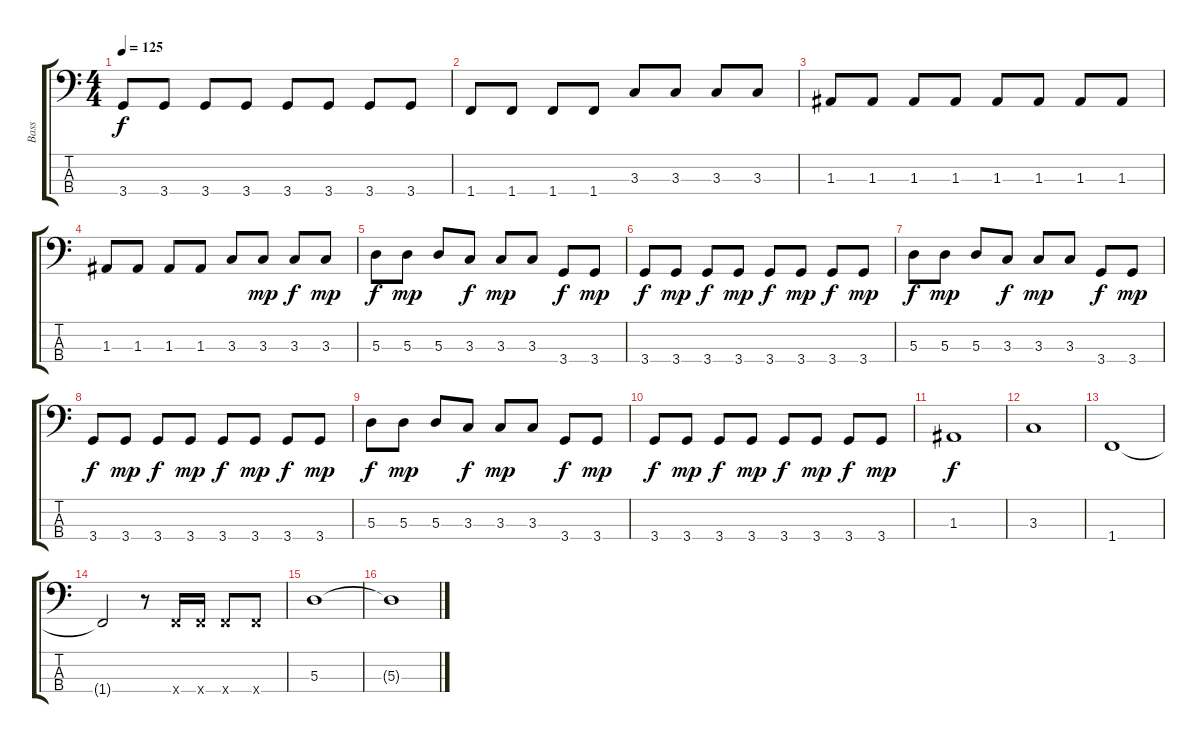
\track ("Bass" "Bass") {instrument electricbasspick}
\staff {score tabs}
\tuning (G2 D2 A1 E1) {hide}
\ts (4 4)
\tempo 125
\clef f4
\ks c
3.4.8{dy f} 3.4.8 3.4.8 3.4.8 3.4.8 3.4.8 3.4.8 3.4.8 |
1.4.8 1.4.8 1.4.8 1.4.8 3.3.8 3.3.8 3.3.8 3.3.8 |
1.3.8 1.3.8 1.3.8 1.3.8 1.3.8 1.3.8 1.3.8 1.3.8 |
1.3.8 1.3.8 1.3.8 1.3.8 3.3.8 3.3.8{dy mp} 3.3.8{dy f} 3.3.8{dy mp} |
5.3.8{dy f} 5.3.8{dy mp} 5.3.8 3.3.8{dy f} 3.3.8{dy mp} 3.3.8 3.4.8{dy f} 3.4.8{dy mp} |
3.4.8{dy f} 3.4.8{dy mp} 3.4.8{dy f} 3.4.8{dy mp} 3.4.8{dy f} 3.4.8{dy mp} 3.4.8{dy f} 3.4.8{dy mp} |
5.3.8{dy f} 5.3.8{dy mp} 5.3.8 3.3.8{dy f} 3.3.8{dy mp} 3.3.8 3.4.8{dy f} 3.4.8{dy mp} |
3.4.8{dy f} 3.4.8{dy mp} 3.4.8{dy f} 3.4.8{dy mp} 3.4.8{dy f} 3.4.8{dy mp} 3.4.8{dy f} 3.4.8{dy mp} |
5.3.8{dy f} 5.3.8{dy mp} 5.3.8 3.3.8{dy f} 3.3.8{dy mp} 3.3.8 3.4.8{dy f} 3.4.8{dy mp} |
3.4.8{dy f} 3.4.8{dy mp} 3.4.8{dy f} 3.4.8{dy mp} 3.4.8{dy f} 3.4.8{dy mp} 3.4.8{dy f} 3.4.8{dy mp} |
1.3.1{dy f} |
3.3.1 |
1.4.1 |
1.4{t}.2 r.8 1.4{x}.16 1.4{x}.16 1.4{x}.8 1.4{x}.8 |
5.3.1 |
5.3{t}.1
